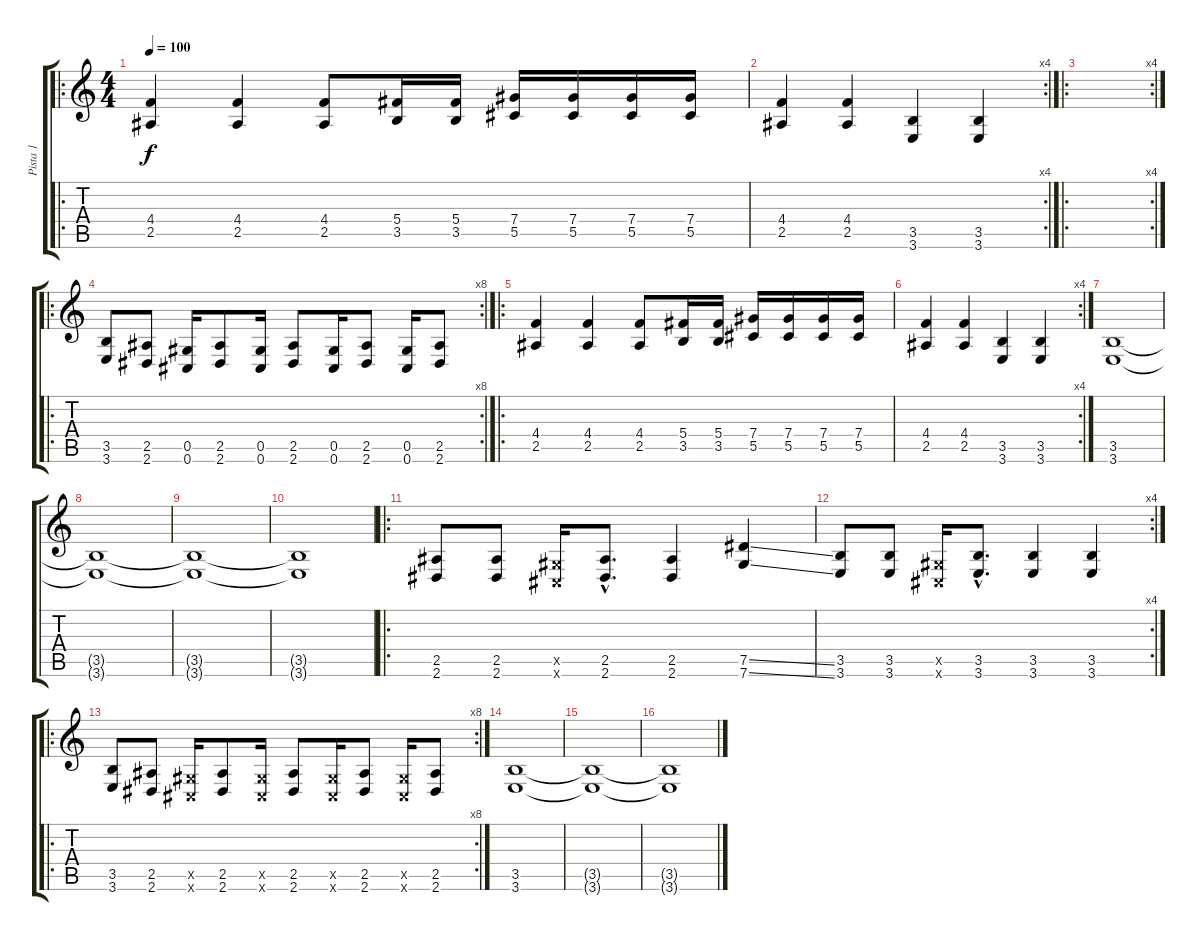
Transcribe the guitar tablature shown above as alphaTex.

\track ("Pista 1" "Pista 1") {instrument distortionguitar}
\staff {score tabs}
\tuning (Eb4 Bb3 Gb3 Db3 Ab2 Db2) {hide}
\ro
\ts (4 4)
\tempo 100
\clef g2
\ks c
(4.4 2.5).4{dy f} (4.4 2.5).4 (4.4 2.5).8 (5.4 3.5).16 (5.4 3.5).16 (7.4 5.5).16 (7.4 5.5).16 (7.4 5.5).16 (7.4 5.5).16 |
\rc 4
(4.4 2.5).4 (4.4 2.5).4 (3.5 3.6).4 (3.5 3.6).4 |
\ro
\rc 4
|
\ro
\rc 8
(3.5 3.6).8 (2.5 2.6).8 (0.5 0.6).16 (2.5 2.6).8 (0.5 0.6).16 (2.5 2.6).8 (0.5 0.6).16 (2.5 2.6).8 (0.5 0.6).16 (2.5 2.6).8 |
\ro
(4.4 2.5).4 (4.4 2.5).4 (4.4 2.5).8 (5.4 3.5).16 (5.4 3.5).16 (7.4 5.5).16 (7.4 5.5).16 (7.4 5.5).16 (7.4 5.5).16 |
\rc 4
(4.4 2.5).4 (4.4 2.5).4 (3.5 3.6).4 (3.5 3.6).4 |
(3.5 3.6).1 |
(3.5{t} 3.6{t}).1 |
(3.5{t} 3.6{t}).1 |
(3.5{t} 3.6{t}).1 |
\ro
(2.5 2.6).8 (2.5 2.6).8 (0.5{x} 0.6{x}).16 (2.5{hac} 2.6{hac}).8{d} (2.5 2.6).4 (7.5{ss} 7.6{ss}).4 |
\rc 4
(3.5 3.6).8 (3.5 3.6).8 (0.5{x} 0.6{x}).16 (3.5{hac} 3.6{hac}).8{d} (3.5 3.6).4 (3.5 3.6).4 |
\ro
\rc 8
(3.5 3.6).8 (2.5 2.6).8 (0.5{x} 0.6{x}).16 (2.5 2.6).8 (0.5{x} 0.6{x}).16 (2.5 2.6).8 (0.5{x} 0.6{x}).16 (2.5 2.6).8 (0.5{x} 0.6{x}).16 (2.5 2.6).8 |
(3.5 3.6).1 |
(3.5{t} 3.6{t}).1 |
(3.5{t} 3.6{t}).1
